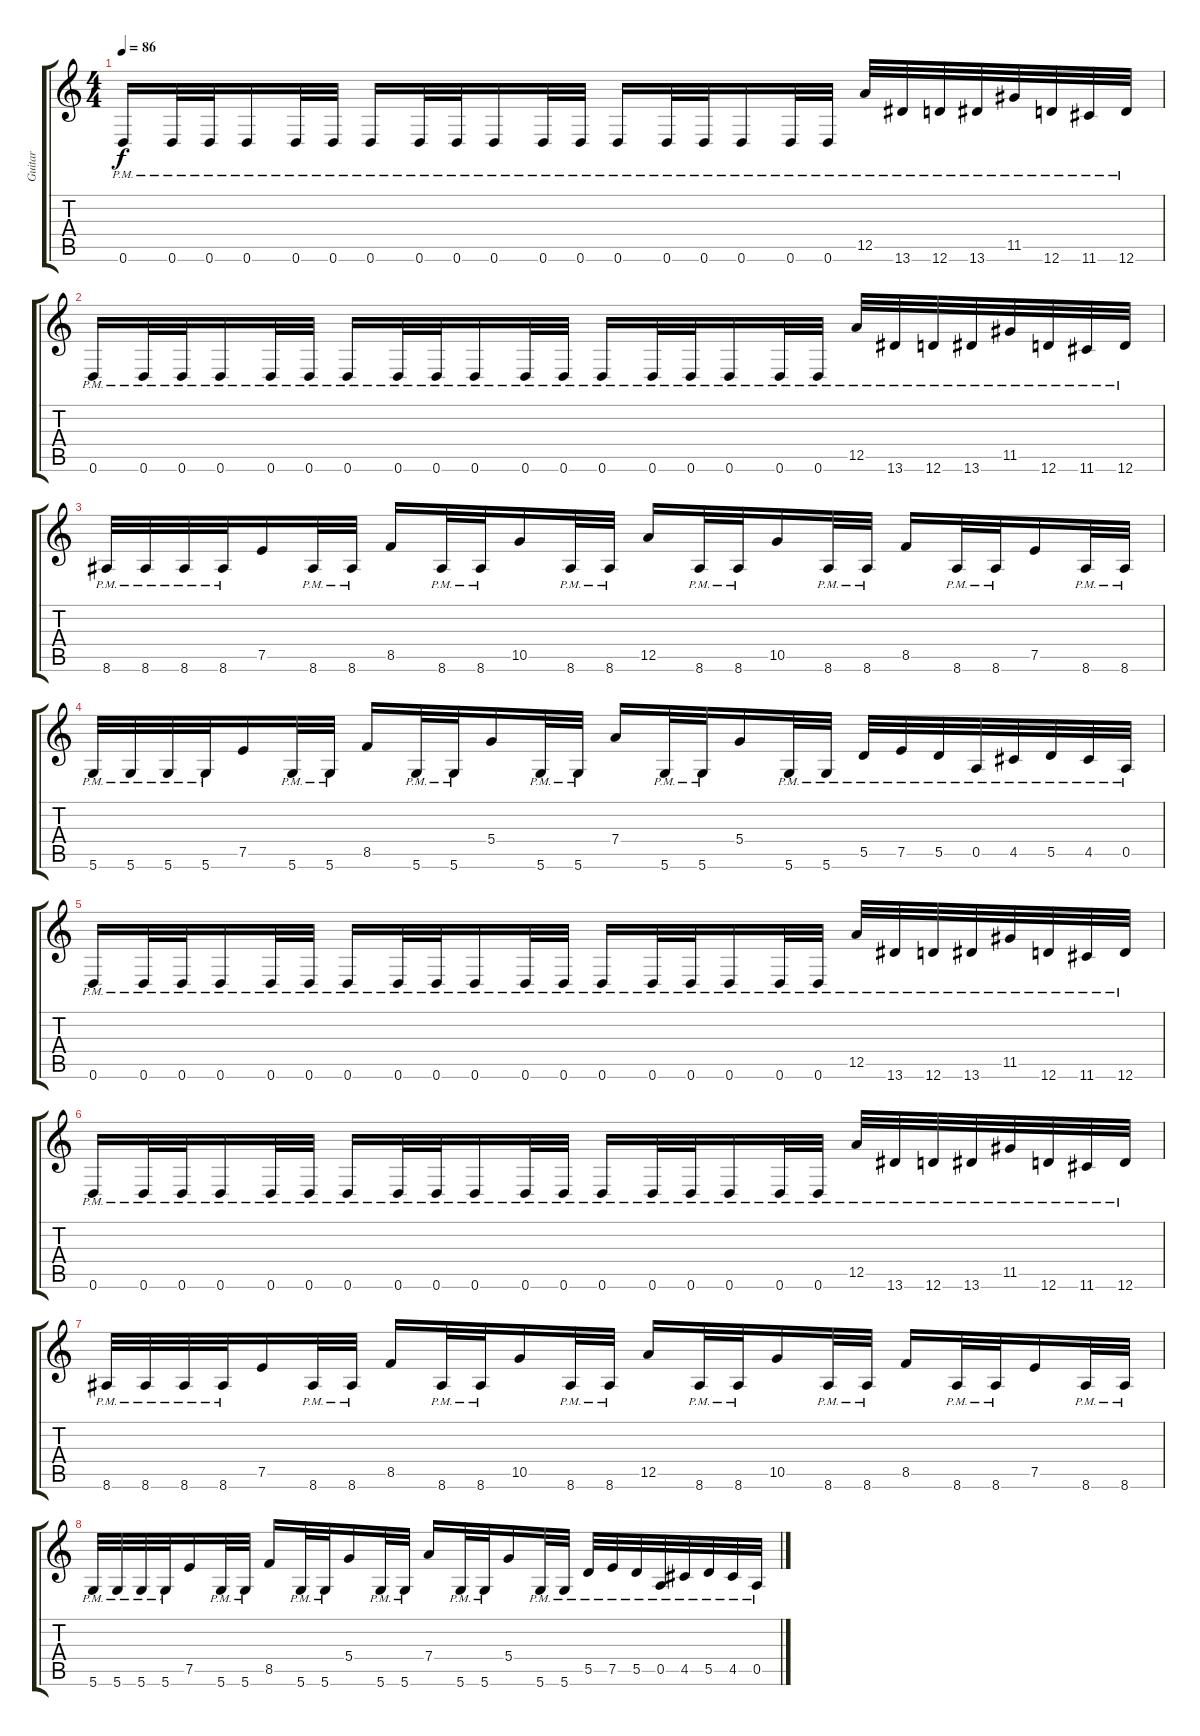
\track ("Guitar" "Guitar") {instrument distortionguitar}
\staff {score tabs}
\tuning (E4 B3 G3 D3 A2 D2) {hide}
\ts (4 4)
\tempo 86
\clef g2
\ks c
0.6{pm}.16{dy f} 0.6{pm}.32 0.6{pm}.32 0.6{pm}.16 0.6{pm}.32 0.6{pm}.32 0.6{pm}.16 0.6{pm}.32 0.6{pm}.32 0.6{pm}.16 0.6{pm}.32 0.6{pm}.32 0.6{pm}.16 0.6{pm}.32 0.6{pm}.32 0.6{pm}.16 0.6{pm}.32 0.6{pm}.32 12.5{pm}.32 13.6{pm}.32 12.6{pm}.32 13.6{pm}.32 11.5{pm}.32 12.6{pm}.32 11.6{pm}.32 12.6{pm}.32 |
0.6{pm}.16 0.6{pm}.32 0.6{pm}.32 0.6{pm}.16 0.6{pm}.32 0.6{pm}.32 0.6{pm}.16 0.6{pm}.32 0.6{pm}.32 0.6{pm}.16 0.6{pm}.32 0.6{pm}.32 0.6{pm}.16 0.6{pm}.32 0.6{pm}.32 0.6{pm}.16 0.6{pm}.32 0.6{pm}.32 12.5{pm}.32 13.6{pm}.32 12.6{pm}.32 13.6{pm}.32 11.5{pm}.32 12.6{pm}.32 11.6{pm}.32 12.6{pm}.32 |
8.6{pm}.32 8.6{pm}.32 8.6{pm}.32 8.6{pm}.32 7.5.16 8.6{pm}.32 8.6{pm}.32 8.5.16 8.6{pm}.32 8.6{pm}.32 10.5.16 8.6{pm}.32 8.6{pm}.32 12.5.16 8.6{pm}.32 8.6{pm}.32 10.5.16 8.6{pm}.32 8.6{pm}.32 8.5.16 8.6{pm}.32 8.6{pm}.32 7.5.16 8.6{pm}.32 8.6{pm}.32 |
5.6{pm}.32 5.6{pm}.32 5.6{pm}.32 5.6{pm}.32 7.5.16 5.6{pm}.32 5.6{pm}.32 8.5.16 5.6{pm}.32 5.6{pm}.32 5.4.16 5.6{pm}.32 5.6{pm}.32 7.4.16 5.6{pm}.32 5.6{pm}.32 5.4.16 5.6{pm}.32 5.6{pm}.32 5.5{pm}.32 7.5{pm}.32 5.5{pm}.32 0.5{pm}.32 4.5{pm}.32 5.5{pm}.32 4.5{pm}.32 0.5{pm}.32 |
0.6{pm}.16 0.6{pm}.32 0.6{pm}.32 0.6{pm}.16 0.6{pm}.32 0.6{pm}.32 0.6{pm}.16 0.6{pm}.32 0.6{pm}.32 0.6{pm}.16 0.6{pm}.32 0.6{pm}.32 0.6{pm}.16 0.6{pm}.32 0.6{pm}.32 0.6{pm}.16 0.6{pm}.32 0.6{pm}.32 12.5{pm}.32 13.6{pm}.32 12.6{pm}.32 13.6{pm}.32 11.5{pm}.32 12.6{pm}.32 11.6{pm}.32 12.6{pm}.32 |
0.6{pm}.16 0.6{pm}.32 0.6{pm}.32 0.6{pm}.16 0.6{pm}.32 0.6{pm}.32 0.6{pm}.16 0.6{pm}.32 0.6{pm}.32 0.6{pm}.16 0.6{pm}.32 0.6{pm}.32 0.6{pm}.16 0.6{pm}.32 0.6{pm}.32 0.6{pm}.16 0.6{pm}.32 0.6{pm}.32 12.5{pm}.32 13.6{pm}.32 12.6{pm}.32 13.6{pm}.32 11.5{pm}.32 12.6{pm}.32 11.6{pm}.32 12.6{pm}.32 |
8.6{pm}.32 8.6{pm}.32 8.6{pm}.32 8.6{pm}.32 7.5.16 8.6{pm}.32 8.6{pm}.32 8.5.16 8.6{pm}.32 8.6{pm}.32 10.5.16 8.6{pm}.32 8.6{pm}.32 12.5.16 8.6{pm}.32 8.6{pm}.32 10.5.16 8.6{pm}.32 8.6{pm}.32 8.5.16 8.6{pm}.32 8.6{pm}.32 7.5.16 8.6{pm}.32 8.6{pm}.32 |
5.6{pm}.32 5.6{pm}.32 5.6{pm}.32 5.6{pm}.32 7.5.16 5.6{pm}.32 5.6{pm}.32 8.5.16 5.6{pm}.32 5.6{pm}.32 5.4.16 5.6{pm}.32 5.6{pm}.32 7.4.16 5.6{pm}.32 5.6{pm}.32 5.4.16 5.6{pm}.32 5.6{pm}.32 5.5{pm}.32 7.5{pm}.32 5.5{pm}.32 0.5{pm}.32 4.5{pm}.32 5.5{pm}.32 4.5{pm}.32 0.5{pm}.32
